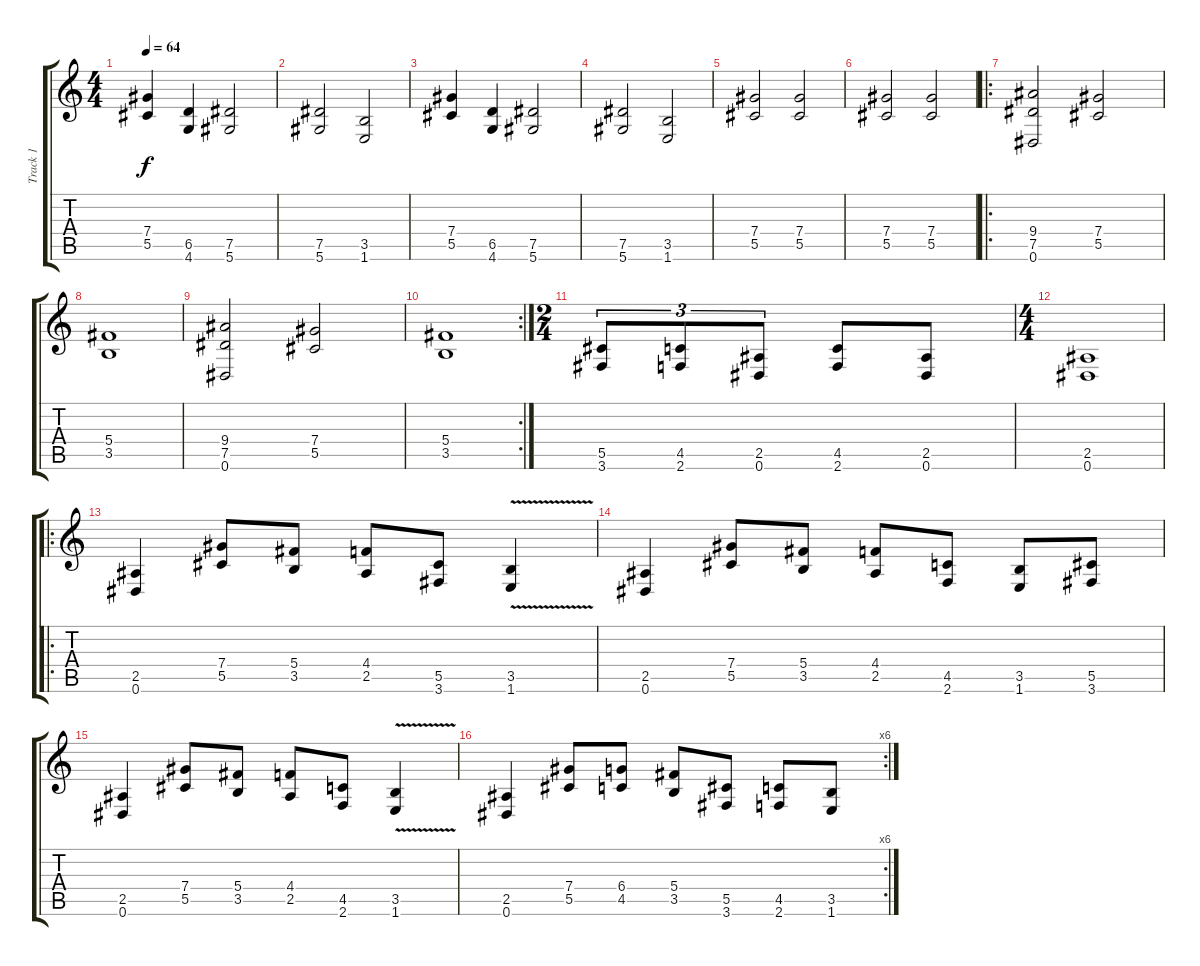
\track ("Track 1" "Track 1") {instrument distortionguitar}
\staff {score tabs}
\tuning (Eb4 Bb3 Gb3 Db3 Ab2 Eb2) {hide}
\ts (4 4)
\tempo 64
\clef g2
\ks c
(7.4 5.5).4{dy f} (6.5 4.6).4 (7.5 5.6).2 |
(7.5 5.6).2 (3.5 1.6).2 |
(7.4 5.5).4 (6.5 4.6).4 (7.5 5.6).2 |
(7.5 5.6).2 (3.5 1.6).2 |
(7.4 5.5).2 (7.4 5.5).2 |
(7.4 5.5).2 (7.4 5.5).2 |
\ro
(9.4 7.5 0.6).2 (7.4 5.5).2 |
(5.4 3.5).1 |
(9.4 7.5 0.6).2 (7.4 5.5).2 |
\rc 2
(5.4 3.5).1 |
\ts (2 4)
(5.5 3.6).8{tu (3 2)} (4.5 2.6).8{tu (3 2)} (2.5 0.6).8{tu (3 2)} (4.5 2.6).8 (2.5 0.6).8 |
\ts (4 4)
(2.5 0.6).1 |
\ro
(2.5 0.6).4 (7.4 5.5).8 (5.4 3.5).8 (4.4 2.5).8 (5.5 3.6).8 (3.5{v} 1.6{v}).4 |
(2.5 0.6).4 (7.4 5.5).8 (5.4 3.5).8 (4.4 2.5).8 (4.5 2.6).8 (3.5 1.6).8 (5.5 3.6).8 |
(2.5 0.6).4 (7.4 5.5).8 (5.4 3.5).8 (4.4 2.5).8 (4.5 2.6).8 (3.5{v} 1.6{v}).4 |
\rc 6
(2.5 0.6).4 (7.4 5.5).8 (6.4 4.5).8 (5.4 3.5).8 (5.5 3.6).8 (4.5 2.6).8 (3.5 1.6).8
